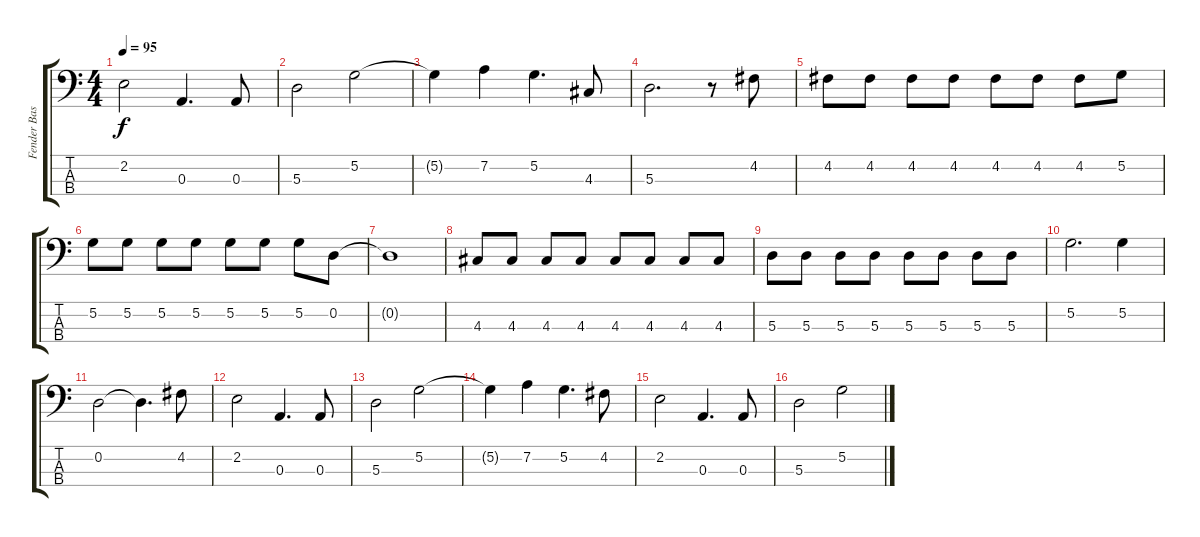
\track ("Fender Bass Precision" "Fender Bas") {instrument electricbassfinger}
\staff {score tabs}
\tuning (G2 D2 A1 E1) {hide}
\ts (4 4)
\tempo 95
\clef f4
\ks c
2.2.2{dy f} 0.3.4{d} 0.3.8 |
5.3.2 5.2.2 |
5.2{t}.4 7.2.4 5.2.4{d} 4.3.8 |
5.3.2{d} r.8 4.2.8 |
4.2.8 4.2.8 4.2.8 4.2.8 4.2.8 4.2.8 4.2.8 5.2.8 |
5.2.8 5.2.8 5.2.8 5.2.8 5.2.8 5.2.8 5.2.8 0.2.8 |
0.2{t}.1 |
4.3.8 4.3.8 4.3.8 4.3.8 4.3.8 4.3.8 4.3.8 4.3.8 |
5.3.8 5.3.8 5.3.8 5.3.8 5.3.8 5.3.8 5.3.8 5.3.8 |
5.2.2{d} 5.2.4 |
0.2.2 0.2{t}.4{d} 4.2.8 |
2.2.2 0.3.4{d} 0.3.8 |
5.3.2 5.2.2 |
5.2{t}.4 7.2.4 5.2.4{d} 4.2.8 |
2.2.2 0.3.4{d} 0.3.8 |
5.3.2 5.2.2
